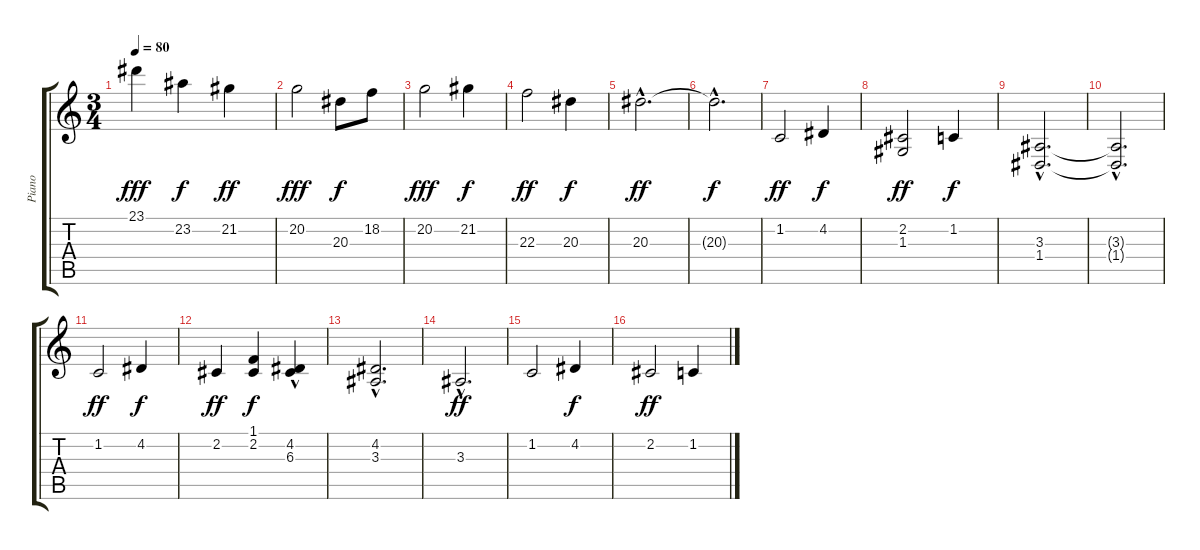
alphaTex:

\track ("Piano" "Piano") {instrument acousticgrandpiano}
\staff {score tabs}
\tuning (E4 B3 G3 D3 A2 E2) {hide}
\ts (3 4)
\tempo 80
\clef g2
\ks c
23.1.4{dy fff} 23.2.4{dy f} 21.2.4{dy ff} |
20.2.2{dy fff} 20.3.8{dy f} 18.2.8 |
20.2.2{dy fff} 21.2.4{dy f} |
22.3.2{dy ff} 20.3.4{dy f} |
20.3{hac}.2{d dy ff} |
20.3{hac t}.2{d dy f} |
1.2.2{dy ff} 4.2.4{dy f} |
(2.2 1.3).2{dy ff} 1.2.4{dy f} |
(3.3{hac} 1.4{hac}).2{d} |
(3.3{hac t} 1.4{hac t}).2{d} |
1.2.2{dy ff} 4.2.4{dy f} |
2.2.4{dy ff} (1.1 2.2).4{dy f} (4.2{hac} 6.3).4 |
(4.2{hac} 3.3{hac}).2{d} |
3.3{hac}.2{d dy ff} |
1.2.2 4.2.4{dy f} |
2.2.2{dy ff} 1.2.4
